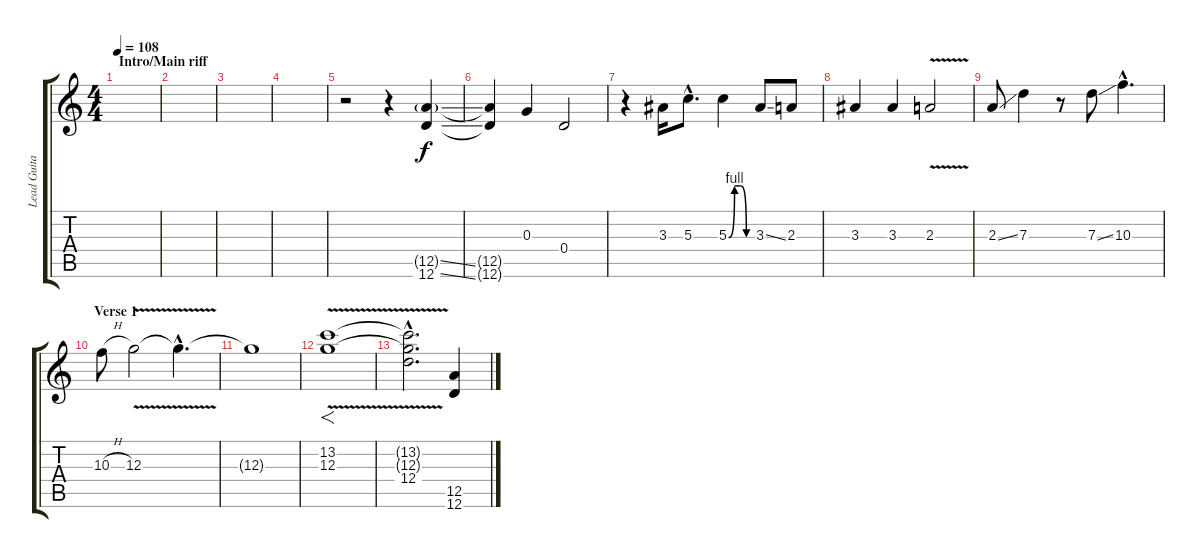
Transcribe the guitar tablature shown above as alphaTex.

\track ("Lead Guitar" "Lead Guita") {instrument overdrivenguitar}
\staff {score tabs}
\tuning (E4 B3 G3 D3 A2 D2) {hide}
\ts (4 4)
\section ("" "Intro/Main riff")
\tempo 108
\clef g2
\ks c
|
|
|
|
r.2 r.4 (12.5{ss g} 12.6{ss}).4 |
(12.5{t} 12.6{t}).4{dy f} 0.3.4 0.4.2 |
r.4 3.3.16 5.3{hac}.8{d} 5.3{be (custom 0 0 15 4 30 4 45 0 60 0)}.4 3.3{ss}.8 2.3.8 |
3.3.4 3.3.4 2.3{v}.2 |
2.3{ss}.8 7.3.4 r.8 7.3{ss}.8 10.3{hac}.4{d} |
\section ("" "Verse 1")
10.3{h}.8 12.3{v}.2 12.3{hac t}.4{d} |
12.3{t}.1 |
(13.2{v} 12.3{v}).1{f} |
(13.2{hac t} 12.3{hac t} 12.4{hac}).2{d} (12.5 12.6).4
